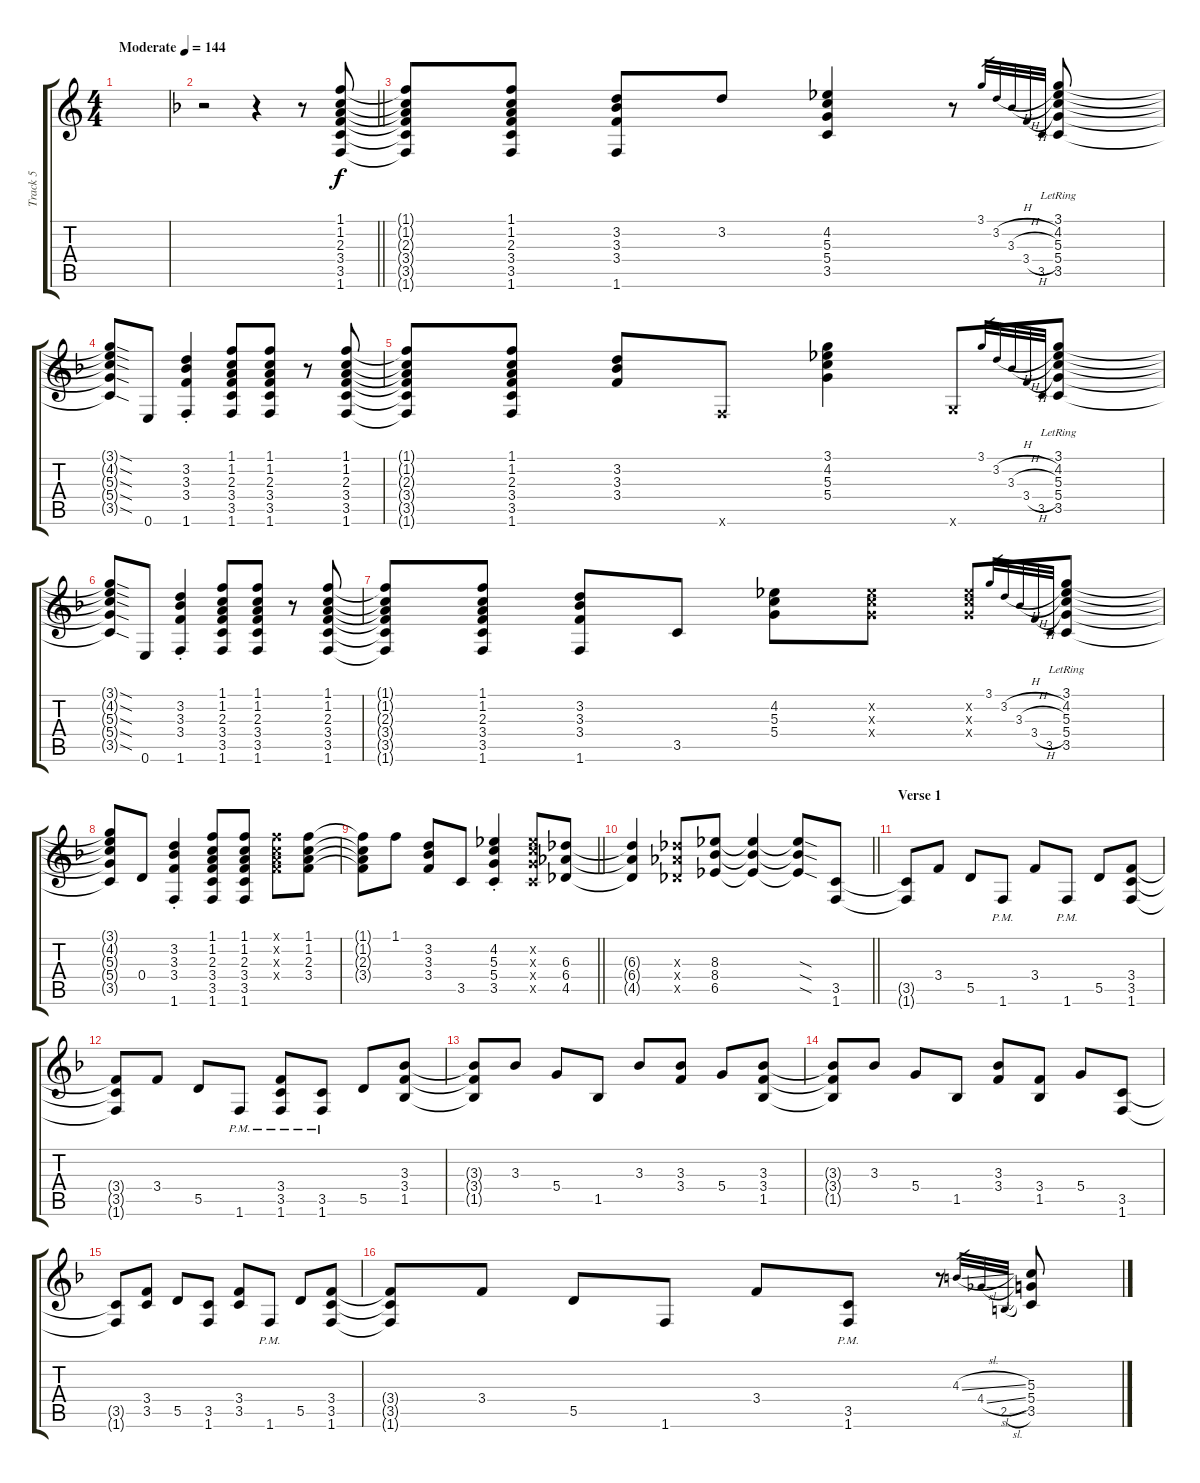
\track ("Track 5" "Track 5") {instrument distortionguitar}
\staff {score tabs}
\tuning (E4 B3 G3 D3 A2 E2) {hide}
\ts (4 4)
\tempo (144 "Moderate")
\clef g2
\ks c
|
\barLineRight lightlight
\ks f
r.2 r.4 r.8 (1.1 1.2 2.3 3.4 3.5 1.6).8 |
(1.1{t} 1.2{t} 2.3{t} 3.4{t} 3.5{t} 1.6{t}).8 (1.1 1.2 2.3 3.4 3.5 1.6).8 (3.2 3.3 3.4 1.6).8 3.2.8 (4.2 5.3 5.4 3.5).4 r.8 3.1.32{gr} 3.2{h}.32{gr} 3.3{h}.32{gr} 3.4{h}.32{gr} 3.5.32{gr} (3.1{lr} 4.2{lr} 5.3{lr} 5.4{lr} 3.5{lr}).8 |
(3.1{sod t} 4.2{sod t} 5.3{sod t} 5.4{sod t} 3.5{sod t}).8 0.6.8 (3.2{st} 3.3{st} 3.4{st} 1.6{st}).4 (1.1 1.2 2.3 3.4 3.5 1.6).8 (1.1 1.2 2.3 3.4 3.5 1.6).8 r.8 (1.1 1.2 2.3 3.4 3.5 1.6).8 |
(1.1{t} 1.2{t} 2.3{t} 3.4{t} 3.5{t} 1.6{t}).8 (1.1 1.2 2.3 3.4 3.5 1.6).8 (3.2 3.3 3.4).8 1.6{x}.8 (3.1 4.2 5.3 5.4).4 3.6{x}.8 3.1.32{gr} 3.2{h}.32{gr} 3.3{h}.32{gr} 3.4{h}.32{gr} 3.5.32{gr} (3.1{lr} 4.2{lr} 5.3{lr} 5.4{lr} 3.5{lr}).8 |
(3.1{sod t} 4.2{sod t} 5.3{sod t} 5.4{sod t} 3.5{sod t}).8 0.6.8 (3.2{st} 3.3{st} 3.4{st} 1.6{st}).4 (1.1 1.2 2.3 3.4 3.5 1.6).8 (1.1 1.2 2.3 3.4 3.5 1.6).8 r.8 (1.1 1.2 2.3 3.4 3.5 1.6).8 |
(1.1{t} 1.2{t} 2.3{t} 3.4{t} 3.5{t} 1.6{t}).8 (1.1 1.2 2.3 3.4 3.5 1.6).8 (3.2 3.3 3.4 1.6).8 3.5.8 (4.2 5.3 5.4).8 (4.2{x} 5.3{x} 5.4{x}).8 (4.2{x} 5.3{x} 5.4{x}).8 3.1.32{gr} 3.2{h}.32{gr} 3.3{h}.32{gr} 3.4{h}.32{gr} 3.5.32{gr} (3.1{lr} 4.2{lr} 5.3{lr} 5.4{lr} 3.5{lr}).8 |
(3.1{t} 4.2{t} 5.3{t} 5.4{t} 3.5{t}).8 0.4.8 (3.2{st} 3.3{st} 3.4{st} 1.6{st}).4 (1.1 1.2 2.3 3.4 3.5 1.6).8 (1.1 1.2 2.3 3.4 3.5 1.6).8 (1.1{x} 1.2{x} 2.3{x} 3.4{x}).8 (1.1 1.2 2.3 3.4).8 |
\barLineRight lightlight
(1.1{t} 1.2{t} 2.3{t} 3.4{t}).8 1.1.8 (3.2 3.3 3.4).8 3.5.8 (4.2{st} 5.3{st} 5.4{st} 3.5{st}).4 (4.2{x} 5.3{x} 5.4{x} 3.5{x}).8 (6.3 6.4 4.5).8 |
\section ("" "")
\barLineRight lightlight
(6.3{t} 6.4{t} 4.5{t}).4 (6.3{x} 6.4{x} 4.5{x}).8 (8.3 8.4 6.5).8 (8.3{t} 8.4{t} 6.5{t}).4 (8.3{sod t} 8.4{sod t} 6.5{sod t}).8 (3.5 1.6).8 |
\section ("" "Verse 1")
(3.5{t} 1.6{t}).8 3.4.8 5.5.8 1.6{pm}.8 3.4.8 1.6{pm}.8 5.5.8 (3.4 3.5 1.6).8 |
(3.4{t} 3.5{t} 1.6{t}).8 3.4.8 5.5.8 1.6{pm}.8 (3.4{pm} 3.5{pm} 1.6{pm}).8 (3.5{pm} 1.6{pm}).8 5.5.8 (3.3 3.4 1.5).8 |
(3.3{t} 3.4{t} 1.5{t}).8 3.3.8 5.4.8 1.5.8 3.3.8 (3.3 3.4).8 5.4.8 (3.3 3.4 1.5).8 |
(3.3{t} 3.4{t} 1.5{t}).8 3.3.8 5.4.8 1.5.8 (3.3 3.4).8 (3.4 1.5).8 5.4.8 (3.5 1.6).8 |
(3.5{t} 1.6{t}).8 (3.4 3.5).8 5.5.8 (3.5 1.6).8 (3.4 3.5).8 1.6{pm}.8 5.5.8 (3.4 3.5 1.6).8 |
(3.4{t} 3.5{t} 1.6{t}).8 3.4.8 5.5.8 1.6.8 3.4.8 (3.5{pm} 1.6{pm}).8 r.8 4.3{sl}.32{gr} 4.4{sl}.32{gr} 2.5{sl}.32{gr} (5.3 5.4 3.5).8
